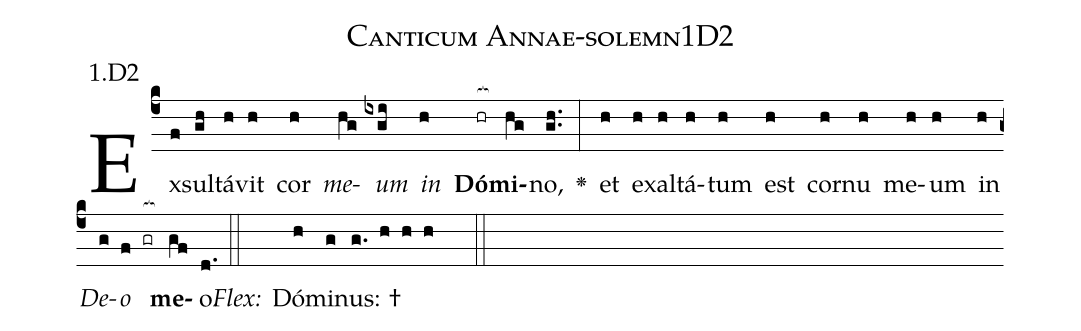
name: Canticum Annae-solemn1D2;
annotation: 1.D2;
%%
(c4)Ex(f)sul(gh)tá(h)vit(h) cor(h) <i>me</i>(hg)<i>um</i>(ixgi) <i>in</i>(h) <b>Dó</b>(hr[ocb:1{])<b>mi</b>(hg[ocb:0}])no,(gh..) <v>\greheightstar</v>(:) et(h) e(h)xal(h)tá(h)tum(h) est(h) cor(h)nu(h) me(h)um(h) in(h) <i>De</i>(g)<i>o</i>(f gr[ocb:1{]) <b>me</b>(gf[ocb:0}])o.(d.) (::)
<i>Flex:</i>()  Dó(h)mi(g)nus: †(g. h h h  ::)

%E(h) u(h) o(g) u(f) a(gf) e.(d.) (::)
